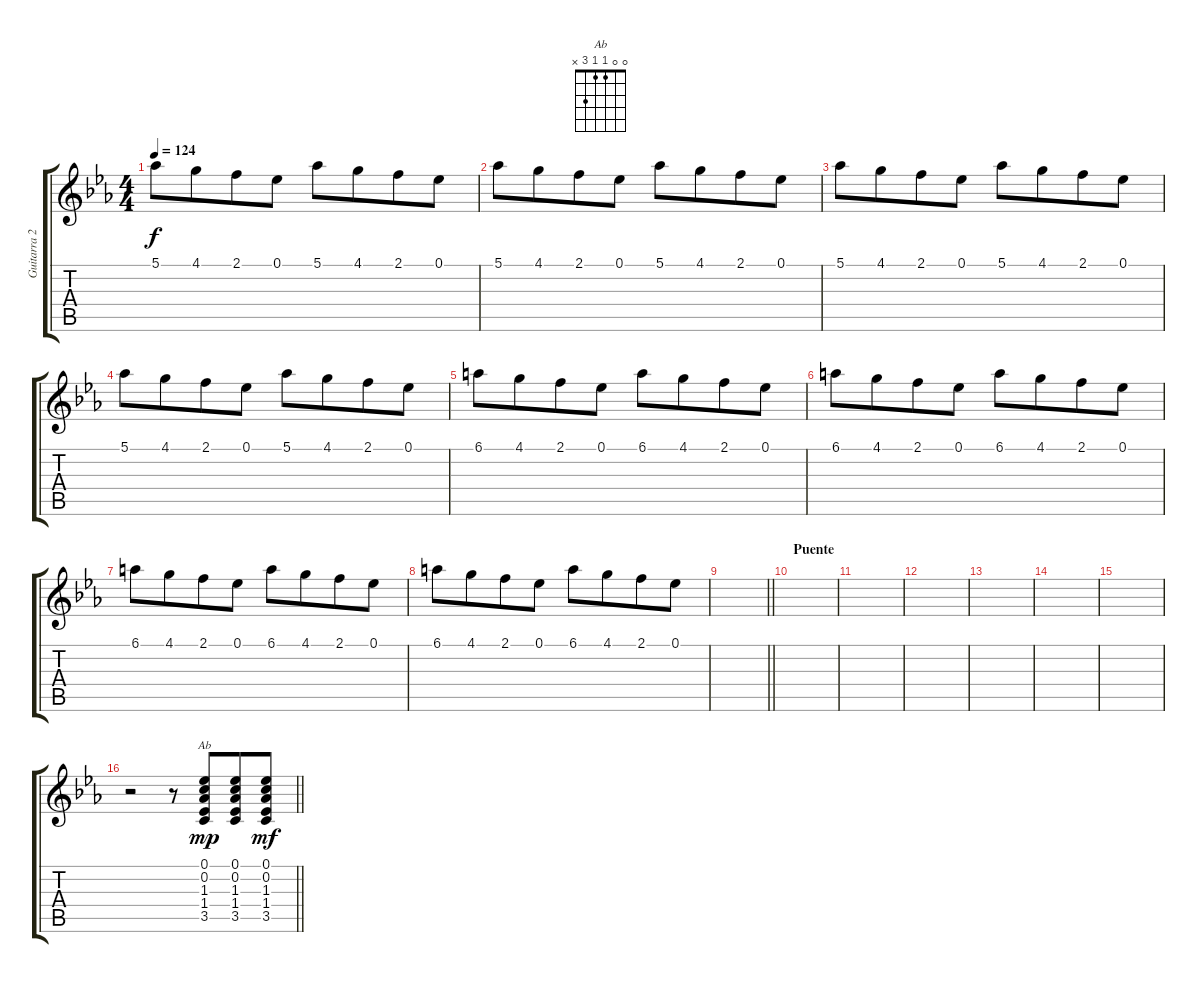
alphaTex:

\track ("Guitarra 2" "Guitarra 2") {instrument electricguitarjazz}
\staff {score tabs}
\tuning (Eb4 C4 G3 D3 A2 E2) {hide}
\chord ("Ab" 0 0 1 1 3 x)
\ts (4 4)
\tempo 124
\clef g2
\ks eb
5.1.8{dy f} 4.1.8{beam merge} 2.1.8 0.1.8 5.1.8 4.1.8{beam merge} 2.1.8 0.1.8 |
5.1.8 4.1.8{beam merge} 2.1.8 0.1.8 5.1.8 4.1.8{beam merge} 2.1.8 0.1.8 |
5.1.8 4.1.8{beam merge} 2.1.8 0.1.8 5.1.8 4.1.8{beam merge} 2.1.8 0.1.8 |
5.1.8 4.1.8{beam merge} 2.1.8 0.1.8 5.1.8 4.1.8{beam merge} 2.1.8 0.1.8 |
6.1.8 4.1.8{beam merge} 2.1.8 0.1.8 6.1.8 4.1.8{beam merge} 2.1.8 0.1.8 |
6.1.8 4.1.8{beam merge} 2.1.8 0.1.8 6.1.8 4.1.8{beam merge} 2.1.8 0.1.8 |
6.1.8 4.1.8{beam merge} 2.1.8 0.1.8 6.1.8 4.1.8{beam merge} 2.1.8 0.1.8 |
6.1.8 4.1.8{beam merge} 2.1.8 0.1.8 6.1.8 4.1.8{beam merge} 2.1.8 0.1.8 |
\barLineRight lightlight
|
\section ("" "Puente")
|
|
|
|
|
|
\barLineRight lightlight
r.2{volume 16 instrument acousticguitarnylon} r.8 (0.1 0.2 1.3 1.4 3.5).8{ch "Ab" dy mp beam merge} (0.1 0.2 1.3 1.4 3.5).8 (0.1 0.2 1.3 1.4 3.5).8{dy mf}
